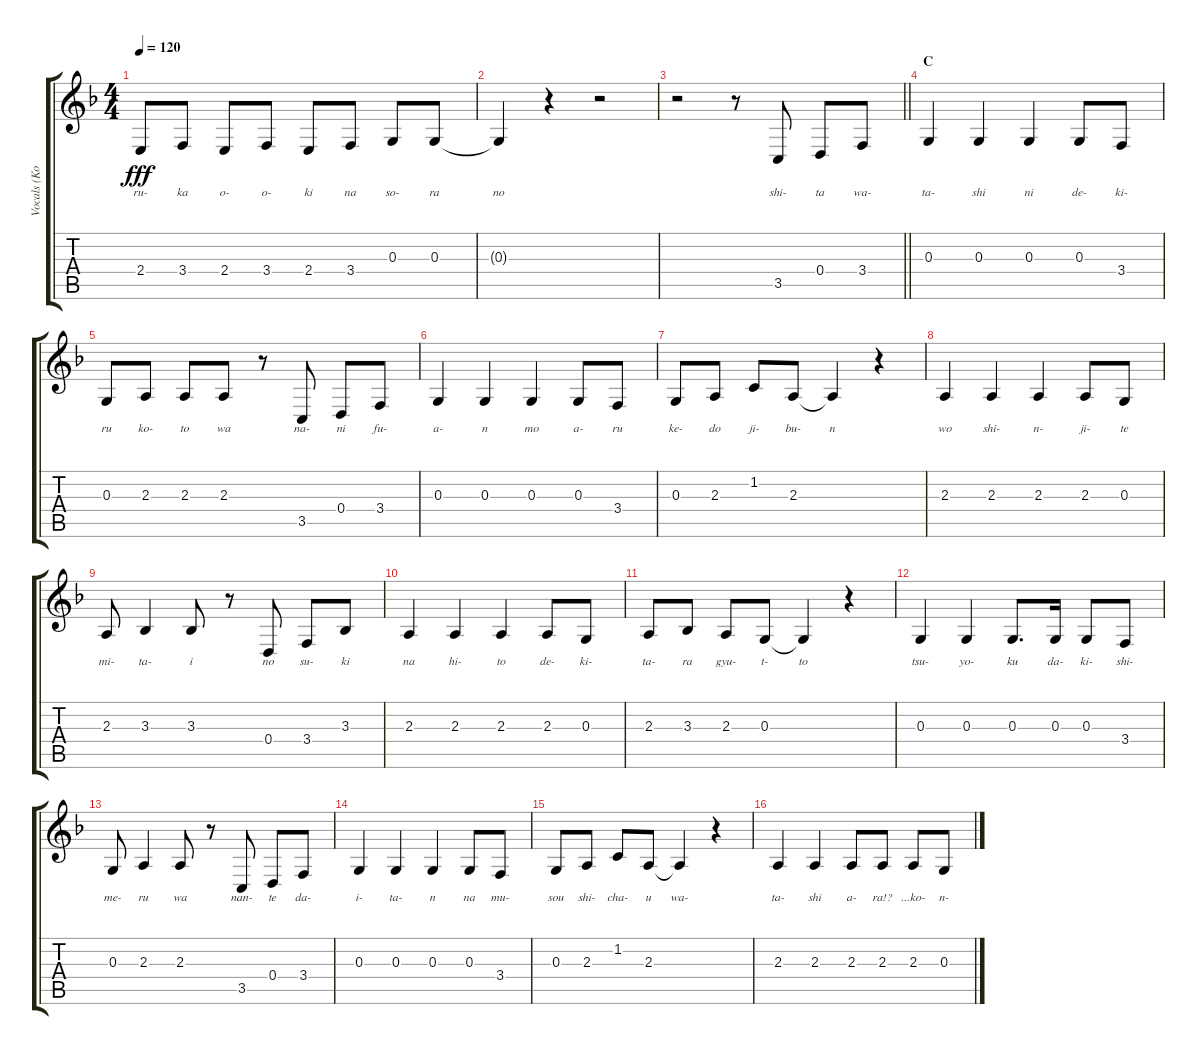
\track ("Vocals (Kotobuki Tsumugi)" "Vocals (Ko") {instrument altosax}
\staff {score tabs}
\tuning (E4 B3 G3 D3 A2 E2) {hide}
\ts (4 4)
\tempo 120
\clef g2
\ks f
2.4.8{lyrics (0 "ru-") lyrics (1 "") lyrics (2 "") lyrics (3 "") lyrics (4 "") dy fff} 3.4.8{lyrics (0 "ka") lyrics (1 "") lyrics (2 "") lyrics (3 "") lyrics (4 "")} 2.4.8{lyrics (0 "o-") lyrics (1 "") lyrics (2 "") lyrics (3 "") lyrics (4 "")} 3.4.8{lyrics (0 "o-") lyrics (1 "") lyrics (2 "") lyrics (3 "") lyrics (4 "")} 2.4.8{lyrics (0 "ki") lyrics (1 "") lyrics (2 "") lyrics (3 "") lyrics (4 "")} 3.4.8{lyrics (0 "na") lyrics (1 "") lyrics (2 "") lyrics (3 "") lyrics (4 "")} 0.3.8{lyrics (0 "so-") lyrics (1 "") lyrics (2 "") lyrics (3 "") lyrics (4 "")} 0.3.8{lyrics (0 "ra") lyrics (1 "") lyrics (2 "") lyrics (3 "") lyrics (4 "")} |
0.3{t}.4{lyrics (0 "no") lyrics (1 "") lyrics (2 "") lyrics (3 "") lyrics (4 "")} r.4 r.2 |
\barLineRight lightlight
r.2 r.8 3.5.8{lyrics (0 "shi-") lyrics (1 "") lyrics (2 "") lyrics (3 "") lyrics (4 "")} 0.4.8{lyrics (0 "ta") lyrics (1 "") lyrics (2 "") lyrics (3 "") lyrics (4 "")} 3.4.8{lyrics (0 "wa-") lyrics (1 "") lyrics (2 "") lyrics (3 "") lyrics (4 "")} |
\section ("" "C")
0.3.4{lyrics (0 "ta-") lyrics (1 "") lyrics (2 "") lyrics (3 "") lyrics (4 "")} 0.3.4{lyrics (0 "shi") lyrics (1 "") lyrics (2 "") lyrics (3 "") lyrics (4 "")} 0.3.4{lyrics (0 "ni") lyrics (1 "") lyrics (2 "") lyrics (3 "") lyrics (4 "")} 0.3.8{lyrics (0 "de-") lyrics (1 "") lyrics (2 "") lyrics (3 "") lyrics (4 "")} 3.4.8{lyrics (0 "ki-") lyrics (1 "") lyrics (2 "") lyrics (3 "") lyrics (4 "")} |
0.3.8{lyrics (0 "ru") lyrics (1 "") lyrics (2 "") lyrics (3 "") lyrics (4 "")} 2.3.8{lyrics (0 "ko-") lyrics (1 "") lyrics (2 "") lyrics (3 "") lyrics (4 "")} 2.3.8{lyrics (0 "to") lyrics (1 "") lyrics (2 "") lyrics (3 "") lyrics (4 "")} 2.3.8{lyrics (0 "wa") lyrics (1 "") lyrics (2 "") lyrics (3 "") lyrics (4 "")} r.8 3.5.8{lyrics (0 "na-") lyrics (1 "") lyrics (2 "") lyrics (3 "") lyrics (4 "")} 0.4.8{lyrics (0 "ni") lyrics (1 "") lyrics (2 "") lyrics (3 "") lyrics (4 "")} 3.4.8{lyrics (0 "fu-") lyrics (1 "") lyrics (2 "") lyrics (3 "") lyrics (4 "")} |
0.3.4{lyrics (0 "a-") lyrics (1 "") lyrics (2 "") lyrics (3 "") lyrics (4 "")} 0.3.4{lyrics (0 "n") lyrics (1 "") lyrics (2 "") lyrics (3 "") lyrics (4 "")} 0.3.4{lyrics (0 "mo") lyrics (1 "") lyrics (2 "") lyrics (3 "") lyrics (4 "")} 0.3.8{lyrics (0 "a-") lyrics (1 "") lyrics (2 "") lyrics (3 "") lyrics (4 "")} 3.4.8{lyrics (0 "ru") lyrics (1 "") lyrics (2 "") lyrics (3 "") lyrics (4 "")} |
0.3.8{lyrics (0 "ke-") lyrics (1 "") lyrics (2 "") lyrics (3 "") lyrics (4 "")} 2.3.8{lyrics (0 "do") lyrics (1 "") lyrics (2 "") lyrics (3 "") lyrics (4 "")} 1.2.8{lyrics (0 "ji-") lyrics (1 "") lyrics (2 "") lyrics (3 "") lyrics (4 "")} 2.3.8{lyrics (0 "bu-") lyrics (1 "") lyrics (2 "") lyrics (3 "") lyrics (4 "")} 2.3{t}.4{lyrics (0 "n") lyrics (1 "") lyrics (2 "") lyrics (3 "") lyrics (4 "")} r.4 |
2.3.4{lyrics (0 "wo") lyrics (1 "") lyrics (2 "") lyrics (3 "") lyrics (4 "")} 2.3.4{lyrics (0 "shi-") lyrics (1 "") lyrics (2 "") lyrics (3 "") lyrics (4 "")} 2.3.4{lyrics (0 "n-") lyrics (1 "") lyrics (2 "") lyrics (3 "") lyrics (4 "")} 2.3.8{lyrics (0 "ji-") lyrics (1 "") lyrics (2 "") lyrics (3 "") lyrics (4 "")} 0.3.8{lyrics (0 "te") lyrics (1 "") lyrics (2 "") lyrics (3 "") lyrics (4 "")} |
2.3.8{lyrics (0 "mi-") lyrics (1 "") lyrics (2 "") lyrics (3 "") lyrics (4 "")} 3.3.4{lyrics (0 "ta-") lyrics (1 "") lyrics (2 "") lyrics (3 "") lyrics (4 "")} 3.3.8{lyrics (0 "i") lyrics (1 "") lyrics (2 "") lyrics (3 "") lyrics (4 "")} r.8 0.4.8{lyrics (0 "no") lyrics (1 "") lyrics (2 "") lyrics (3 "") lyrics (4 "")} 3.4.8{lyrics (0 "su-") lyrics (1 "") lyrics (2 "") lyrics (3 "") lyrics (4 "")} 3.3.8{lyrics (0 "ki") lyrics (1 "") lyrics (2 "") lyrics (3 "") lyrics (4 "")} |
2.3.4{lyrics (0 "na") lyrics (1 "") lyrics (2 "") lyrics (3 "") lyrics (4 "")} 2.3.4{lyrics (0 "hi-") lyrics (1 "") lyrics (2 "") lyrics (3 "") lyrics (4 "")} 2.3.4{lyrics (0 "to") lyrics (1 "") lyrics (2 "") lyrics (3 "") lyrics (4 "")} 2.3.8{lyrics (0 "de-") lyrics (1 "") lyrics (2 "") lyrics (3 "") lyrics (4 "")} 0.3.8{lyrics (0 "ki-") lyrics (1 "") lyrics (2 "") lyrics (3 "") lyrics (4 "")} |
2.3.8{lyrics (0 "ta-") lyrics (1 "") lyrics (2 "") lyrics (3 "") lyrics (4 "")} 3.3.8{lyrics (0 "ra") lyrics (1 "") lyrics (2 "") lyrics (3 "") lyrics (4 "")} 2.3.8{lyrics (0 "gyu-") lyrics (1 "") lyrics (2 "") lyrics (3 "") lyrics (4 "")} 0.3.8{lyrics (0 "t-") lyrics (1 "") lyrics (2 "") lyrics (3 "") lyrics (4 "")} 0.3{t}.4{lyrics (0 "to") lyrics (1 "") lyrics (2 "") lyrics (3 "") lyrics (4 "")} r.4 |
0.3.4{lyrics (0 "tsu-") lyrics (1 "") lyrics (2 "") lyrics (3 "") lyrics (4 "")} 0.3.4{lyrics (0 "yo-") lyrics (1 "") lyrics (2 "") lyrics (3 "") lyrics (4 "")} 0.3.8{d lyrics (0 "ku") lyrics (1 "") lyrics (2 "") lyrics (3 "") lyrics (4 "")} 0.3.16{lyrics (0 "da-") lyrics (1 "") lyrics (2 "") lyrics (3 "") lyrics (4 "")} 0.3.8{lyrics (0 "ki-") lyrics (1 "") lyrics (2 "") lyrics (3 "") lyrics (4 "")} 3.4.8{lyrics (0 "shi-") lyrics (1 "") lyrics (2 "") lyrics (3 "") lyrics (4 "")} |
0.3.8{lyrics (0 "me-") lyrics (1 "") lyrics (2 "") lyrics (3 "") lyrics (4 "")} 2.3.4{lyrics (0 "ru") lyrics (1 "") lyrics (2 "") lyrics (3 "") lyrics (4 "")} 2.3.8{lyrics (0 "wa") lyrics (1 "") lyrics (2 "") lyrics (3 "") lyrics (4 "")} r.8 3.5.8{lyrics (0 "nan-") lyrics (1 "") lyrics (2 "") lyrics (3 "") lyrics (4 "")} 0.4.8{lyrics (0 "te") lyrics (1 "") lyrics (2 "") lyrics (3 "") lyrics (4 "")} 3.4.8{lyrics (0 "da-") lyrics (1 "") lyrics (2 "") lyrics (3 "") lyrics (4 "")} |
0.3.4{lyrics (0 "i-") lyrics (1 "") lyrics (2 "") lyrics (3 "") lyrics (4 "")} 0.3.4{lyrics (0 "ta-") lyrics (1 "") lyrics (2 "") lyrics (3 "") lyrics (4 "")} 0.3.4{lyrics (0 "n") lyrics (1 "") lyrics (2 "") lyrics (3 "") lyrics (4 "")} 0.3.8{lyrics (0 "na") lyrics (1 "") lyrics (2 "") lyrics (3 "") lyrics (4 "")} 3.4.8{lyrics (0 "mu-") lyrics (1 "") lyrics (2 "") lyrics (3 "") lyrics (4 "")} |
0.3.8{lyrics (0 "sou") lyrics (1 "") lyrics (2 "") lyrics (3 "") lyrics (4 "")} 2.3.8{lyrics (0 "shi-") lyrics (1 "") lyrics (2 "") lyrics (3 "") lyrics (4 "")} 1.2.8{lyrics (0 "cha-") lyrics (1 "") lyrics (2 "") lyrics (3 "") lyrics (4 "")} 2.3.8{lyrics (0 "u") lyrics (1 "") lyrics (2 "") lyrics (3 "") lyrics (4 "")} 2.3{t}.4{lyrics (0 "wa-") lyrics (1 "") lyrics (2 "") lyrics (3 "") lyrics (4 "")} r.4 |
2.3.4{lyrics (0 "ta-") lyrics (1 "") lyrics (2 "") lyrics (3 "") lyrics (4 "")} 2.3.4{lyrics (0 "shi") lyrics (1 "") lyrics (2 "") lyrics (3 "") lyrics (4 "")} 2.3.8{lyrics (0 "a-") lyrics (1 "") lyrics (2 "") lyrics (3 "") lyrics (4 "")} 2.3.8{lyrics (0 "ra!?") lyrics (1 "") lyrics (2 "") lyrics (3 "") lyrics (4 "")} 2.3.8{lyrics (0 "...ko-") lyrics (1 "") lyrics (2 "") lyrics (3 "") lyrics (4 "")} 0.3.8{lyrics (0 "n-") lyrics (1 "") lyrics (2 "") lyrics (3 "") lyrics (4 "")}
